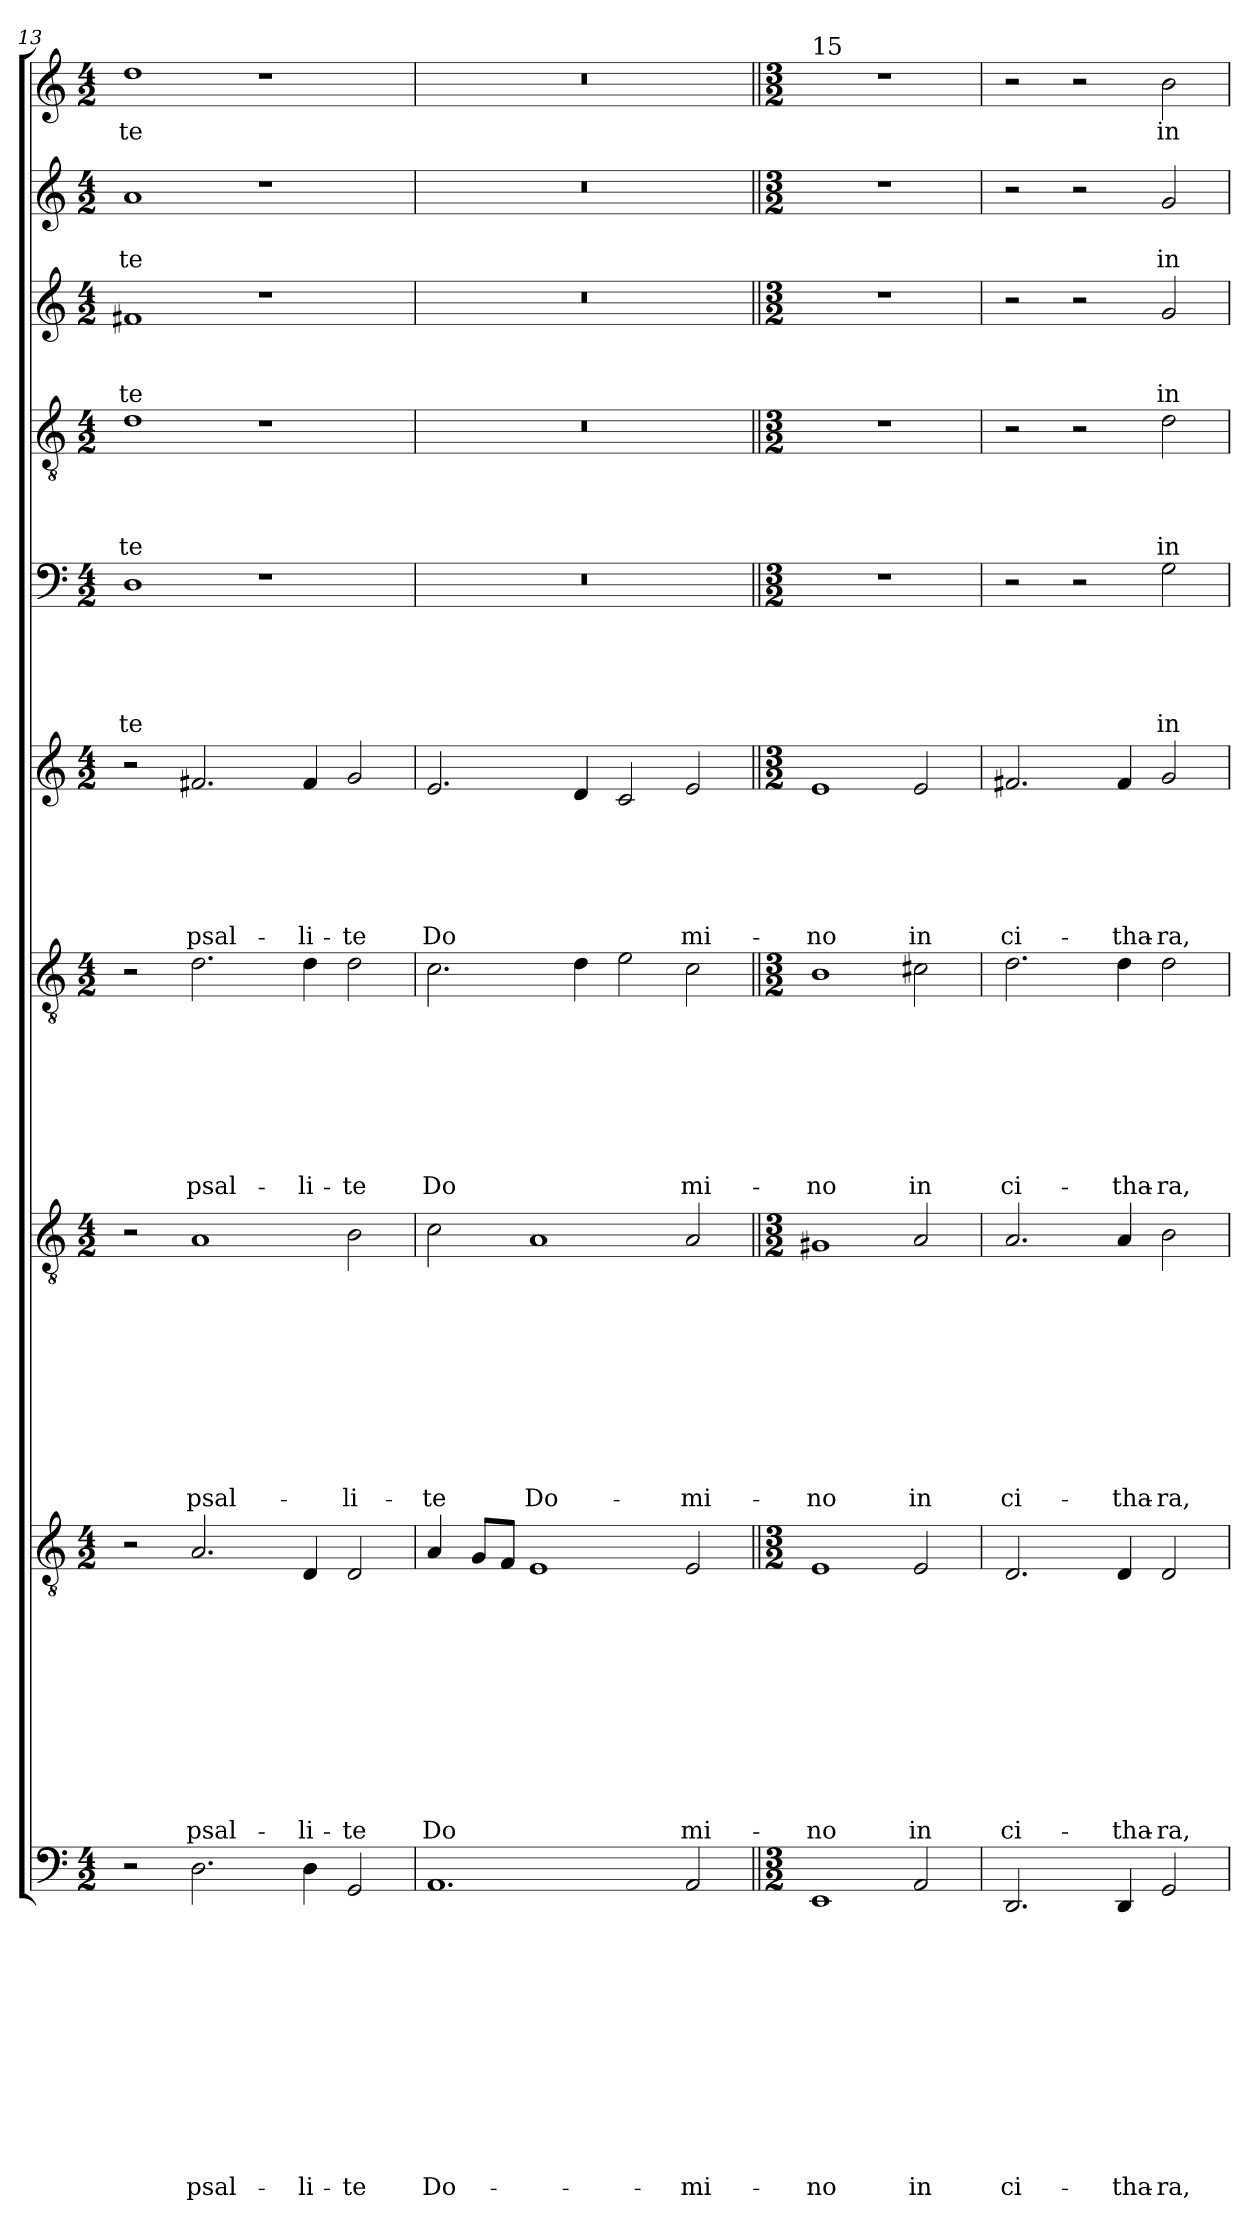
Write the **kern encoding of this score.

**kern	**text	**text	**text	**text	**text	**text	**text	**text	**text	**text	**text	**text	**kern	**text	**text	**text	**text	**text	**text	**text	**text	**text	**text	**text	**kern	**text	**text	**text	**text	**text	**text	**text	**text	**text	**text	**kern	**text	**text	**text	**text	**text	**text	**text	**text	**kern	**text	**text	**text	**text	**text	**text	**kern	**text	**text	**text	**text	**text	**kern	**text	**text	**text	**text	**kern	**text	**text	**text	**kern	**text	**text	**kern	**text
*part10	*part10	*part10	*part10	*part10	*part10	*part10	*part10	*part10	*part10	*part10	*part10	*part10	*part9	*part9	*part9	*part9	*part9	*part9	*part9	*part9	*part9	*part9	*part9	*part9	*part8	*part8	*part8	*part8	*part8	*part8	*part8	*part8	*part8	*part8	*part8	*part7	*part7	*part7	*part7	*part7	*part7	*part7	*part7	*part7	*part6	*part6	*part6	*part6	*part6	*part6	*part6	*part5	*part5	*part5	*part5	*part5	*part5	*part4	*part4	*part4	*part4	*part4	*part3	*part3	*part3	*part3	*part2	*part2	*part2	*part1	*part1
*staff10	*staff10	*staff10	*staff10	*staff10	*staff10	*staff10	*staff10	*staff10	*staff10	*staff10	*staff10	*staff10	*staff9	*staff9	*staff9	*staff9	*staff9	*staff9	*staff9	*staff9	*staff9	*staff9	*staff9	*staff9	*staff8	*staff8	*staff8	*staff8	*staff8	*staff8	*staff8	*staff8	*staff8	*staff8	*staff8	*staff7	*staff7	*staff7	*staff7	*staff7	*staff7	*staff7	*staff7	*staff7	*staff6	*staff6	*staff6	*staff6	*staff6	*staff6	*staff6	*staff5	*staff5	*staff5	*staff5	*staff5	*staff5	*staff4	*staff4	*staff4	*staff4	*staff4	*staff3	*staff3	*staff3	*staff3	*staff2	*staff2	*staff2	*staff1	*staff1
*clefF4	*	*	*	*	*	*	*	*	*	*	*	*	*clefGv2	*	*	*	*	*	*	*	*	*	*	*	*clefGv2	*	*	*	*	*	*	*	*	*	*	*clefGv2	*	*	*	*	*	*	*	*	*clefG2	*	*	*	*	*	*	*clefF4	*	*	*	*	*	*clefGv2	*	*	*	*	*clefG2	*	*	*	*clefG2	*	*	*clefG2	*
*k[]	*	*	*	*	*	*	*	*	*	*	*	*	*k[]	*	*	*	*	*	*	*	*	*	*	*	*k[]	*	*	*	*	*	*	*	*	*	*	*k[]	*	*	*	*	*	*	*	*	*k[]	*	*	*	*	*	*	*k[]	*	*	*	*	*	*k[]	*	*	*	*	*k[]	*	*	*	*k[]	*	*	*k[]	*
*C:	*	*	*	*	*	*	*	*	*	*	*	*	*C:	*	*	*	*	*	*	*	*	*	*	*	*C:	*	*	*	*	*	*	*	*	*	*	*C:	*	*	*	*	*	*	*	*	*C:	*	*	*	*	*	*	*C:	*	*	*	*	*	*C:	*	*	*	*	*C:	*	*	*	*C:	*	*	*C:	*
*M4/2	*	*	*	*	*	*	*	*	*	*	*	*	*M4/2	*	*	*	*	*	*	*	*	*	*	*	*M4/2	*	*	*	*	*	*	*	*	*	*	*M4/2	*	*	*	*	*	*	*	*	*M4/2	*	*	*	*	*	*	*M4/2	*	*	*	*	*	*M4/2	*	*	*	*	*M4/2	*	*	*	*M4/2	*	*	*M4/2	*
=13	=13	=13	=13	=13	=13	=13	=13	=13	=13	=13	=13	=13	=13	=13	=13	=13	=13	=13	=13	=13	=13	=13	=13	=13	=13	=13	=13	=13	=13	=13	=13	=13	=13	=13	=13	=13	=13	=13	=13	=13	=13	=13	=13	=13	=13	=13	=13	=13	=13	=13	=13	=13	=13	=13	=13	=13	=13	=13	=13	=13	=13	=13	=13	=13	=13	=13	=13	=13	=13	=13	=13
!	!	!	!	!	!	!	!	!	!	!	!	!	!	!	!	!	!	!	!	!	!	!	!	!	!	!	!	!	!	!	!	!	!	!	!	!	!	!	!	!	!	!	!	!	!	!	!	!	!	!	!	!	!	!	!	!	!LO:LY:b	!	!	!	!	!LO:LY:b	!	!	!	!LO:LY:b	!	!	!LO:LY:b	!	!LO:LY:b
2r	.	.	.	.	.	.	.	.	.	.	.	.	2r	.	.	.	.	.	.	.	.	.	.	.	2r	.	.	.	.	.	.	.	.	.	.	2r	.	.	.	.	.	.	.	.	2r	.	.	.	.	.	.	1D	.	.	.	.	-te	1d	.	.	.	-te	1f#X	.	.	-te	1a	.	-te	1dd	-te
!	!	!	!	!	!	!	!	!	!	!	!	!LO:LY:b	!	!	!	!	!	!	!	!	!	!	!	!LO:LY:b	!	!	!	!	!	!	!	!	!	!	!LO:LY:b	!	!	!	!	!	!	!	!	!LO:LY:b	!	!	!	!	!	!	!LO:LY:b	!	!	!	!	!	!	!	!	!	!	!	!	!	!	!	!	!	!	!	!
2.D\	.	.	.	.	.	.	.	.	.	.	.	psal-	2.A/	.	.	.	.	.	.	.	.	.	.	psal-	1A	.	.	.	.	.	.	.	.	.	psal-	2.d\	.	.	.	.	.	.	.	psal-	2.f#X/	.	.	.	.	.	psal-	.	.	.	.	.	.	.	.	.	.	.	.	.	.	.	.	.	.	.	.
.	.	.	.	.	.	.	.	.	.	.	.	.	.	.	.	.	.	.	.	.	.	.	.	.	.	.	.	.	.	.	.	.	.	.	.	.	.	.	.	.	.	.	.	.	.	.	.	.	.	.	.	1r	.	.	.	.	.	1r	.	.	.	.	1r	.	.	.	1r	.	.	1r	.
!	!	!	!	!	!	!	!	!	!	!	!	!LO:LY:b	!	!	!	!	!	!	!	!	!	!	!	!LO:LY:b	!	!	!	!	!	!	!	!	!	!	!	!	!	!	!	!	!	!	!	!LO:LY:b	!	!	!	!	!	!	!LO:LY:b	!	!	!	!	!	!	!	!	!	!	!	!	!	!	!	!	!	!	!	!
4D\	.	.	.	.	.	.	.	.	.	.	.	-li-	4D/	.	.	.	.	.	.	.	.	.	.	-li-	.	.	.	.	.	.	.	.	.	.	.	4d\	.	.	.	.	.	.	.	-li-	4f#/	.	.	.	.	.	-li-	.	.	.	.	.	.	.	.	.	.	.	.	.	.	.	.	.	.	.	.
!	!	!	!	!	!	!	!	!	!	!	!	!LO:LY:b	!	!	!	!	!	!	!	!	!	!	!	!LO:LY:b	!	!	!	!	!	!	!	!	!	!	!LO:LY:b	!	!	!	!	!	!	!	!	!LO:LY:b	!	!	!	!	!	!	!LO:LY:b	!	!	!	!	!	!	!	!	!	!	!	!	!	!	!	!	!	!	!	!
2GG/	.	.	.	.	.	.	.	.	.	.	.	-te	2D/	.	.	.	.	.	.	.	.	.	.	-te	2B\	.	.	.	.	.	.	.	.	.	-li-	2d\	.	.	.	.	.	.	.	-te	2g/	.	.	.	.	.	-te	.	.	.	.	.	.	.	.	.	.	.	.	.	.	.	.	.	.	.	.
=14	=14	=14	=14	=14	=14	=14	=14	=14	=14	=14	=14	=14	=14	=14	=14	=14	=14	=14	=14	=14	=14	=14	=14	=14	=14	=14	=14	=14	=14	=14	=14	=14	=14	=14	=14	=14	=14	=14	=14	=14	=14	=14	=14	=14	=14	=14	=14	=14	=14	=14	=14	=14	=14	=14	=14	=14	=14	=14	=14	=14	=14	=14	=14	=14	=14	=14	=14	=14	=14	=14	=14
!	!	!	!	!	!	!	!	!	!	!	!	!LO:LY:b	!	!	!	!	!	!	!	!	!	!	!	!LO:LY:b	!	!	!	!	!	!	!	!	!	!	!LO:LY:b	!	!	!	!	!	!	!	!	!LO:LY:b	!	!	!	!	!	!	!LO:LY:b	!	!	!	!	!	!	!	!	!	!	!	!	!	!	!	!	!	!	!	!
1.AA	.	.	.	.	.	.	.	.	.	.	.	Do-	4A/	.	.	.	.	.	.	.	.	.	.	Do	2c\	.	.	.	.	.	.	.	.	.	-te	2.c\	.	.	.	.	.	.	.	Do	2.e/	.	.	.	.	.	Do	0r	.	.	.	.	.	0r	.	.	.	.	0r	.	.	.	0r	.	.	0r	.
.	.	.	.	.	.	.	.	.	.	.	.	.	8G/L	.	.	.	.	.	.	.	.	.	.	.	.	.	.	.	.	.	.	.	.	.	.	.	.	.	.	.	.	.	.	.	.	.	.	.	.	.	.	.	.	.	.	.	.	.	.	.	.	.	.	.	.	.	.	.	.	.	.
.	.	.	.	.	.	.	.	.	.	.	.	.	8F/J	.	.	.	.	.	.	.	.	.	.	.	.	.	.	.	.	.	.	.	.	.	.	.	.	.	.	.	.	.	.	.	.	.	.	.	.	.	.	.	.	.	.	.	.	.	.	.	.	.	.	.	.	.	.	.	.	.	.
!	!	!	!	!	!	!	!	!	!	!	!	!	!	!	!	!	!	!	!	!	!	!	!	!LO:LY:b	!	!	!	!	!	!	!	!	!	!	!LO:LY:b	!	!	!	!	!	!	!	!	!	!	!	!	!	!	!	!	!	!	!	!	!	!	!	!	!	!	!	!	!	!	!	!	!	!	!	!
.	.	.	.	.	.	.	.	.	.	.	.	.	1E	.	.	.	.	.	.	.	.	.	.	­	1A	.	.	.	.	.	.	.	.	.	Do-	.	.	.	.	.	.	.	.	.	.	.	.	.	.	.	.	.	.	.	.	.	.	.	.	.	.	.	.	.	.	.	.	.	.	.	.
!	!	!	!	!	!	!	!	!	!	!	!	!	!	!	!	!	!	!	!	!	!	!	!	!	!	!	!	!	!	!	!	!	!	!	!	!	!	!	!	!	!	!	!	!LO:LY:b	!	!	!	!	!	!	!LO:LY:b	!	!	!	!	!	!	!	!	!	!	!	!	!	!	!	!	!	!	!	!
.	.	.	.	.	.	.	.	.	.	.	.	.	.	.	.	.	.	.	.	.	.	.	.	.	.	.	.	.	.	.	.	.	.	.	.	4d\	.	.	.	.	.	.	.	­	4d/	.	.	.	.	.	­	.	.	.	.	.	.	.	.	.	.	.	.	.	.	.	.	.	.	.	.
.	.	.	.	.	.	.	.	.	.	.	.	.	.	.	.	.	.	.	.	.	.	.	.	.	.	.	.	.	.	.	.	.	.	.	.	2e\	.	.	.	.	.	.	.	.	2c/	.	.	.	.	.	.	.	.	.	.	.	.	.	.	.	.	.	.	.	.	.	.	.	.	.	.
!	!	!	!	!	!	!	!	!	!	!	!	!LO:LY:b	!	!	!	!	!	!	!	!	!	!	!	!LO:LY:b	!	!	!	!	!	!	!	!	!	!	!LO:LY:b	!	!	!	!	!	!	!	!	!LO:LY:b	!	!	!	!	!	!	!LO:LY:b	!	!	!	!	!	!	!	!	!	!	!	!	!	!	!	!	!	!	!	!
2AA/	.	.	.	.	.	.	.	.	.	.	.	-mi-	2E/	.	.	.	.	.	.	.	.	.	.	mi-	2A/	.	.	.	.	.	.	.	.	.	-mi-	2c\	.	.	.	.	.	.	.	mi-	2e/	.	.	.	.	.	mi-	.	.	.	.	.	.	.	.	.	.	.	.	.	.	.	.	.	.	.	.
=15||	=15||	=15||	=15||	=15||	=15||	=15||	=15||	=15||	=15||	=15||	=15||	=15||	=15||	=15||	=15||	=15||	=15||	=15||	=15||	=15||	=15||	=15||	=15||	=15||	=15||	=15||	=15||	=15||	=15||	=15||	=15||	=15||	=15||	=15||	=15||	=15||	=15||	=15||	=15||	=15||	=15||	=15||	=15||	=15||	=15||	=15||	=15||	=15||	=15||	=15||	=15||	=15||	=15||	=15||	=15||	=15||	=15||	=15||	=15||	=15||	=15||	=15||	=15||	=15||	=15||	=15||	=15||	=15||	=15||	=15||	=15||
*M3/2	*	*	*	*	*	*	*	*	*	*	*	*	*M3/2	*	*	*	*	*	*	*	*	*	*	*	*M3/2	*	*	*	*	*	*	*	*	*	*	*M3/2	*	*	*	*	*	*	*	*	*M3/2	*	*	*	*	*	*	*M3/2	*	*	*	*	*	*M3/2	*	*	*	*	*M3/2	*	*	*	*M3/2	*	*	*M3/2	*
!	!	!	!	!	!	!	!	!	!	!	!	!	!	!	!	!	!	!	!	!	!	!	!	!	!	!	!	!	!	!	!	!	!	!	!	!	!	!	!	!	!	!	!	!	!	!	!	!	!	!	!	!	!	!	!	!	!	!	!	!	!	!	!	!	!	!	!	!	!	!LO:TX:a:t=15	!
!	!	!	!	!	!	!	!	!	!	!	!	!LO:LY:b	!	!	!	!	!	!	!	!	!	!	!	!LO:LY:b	!	!	!	!	!	!	!	!	!	!	!LO:LY:b	!	!	!	!	!	!	!	!	!LO:LY:b	!	!	!	!	!	!	!LO:LY:b	!	!	!	!	!	!	!	!	!	!	!	!	!	!	!	!	!	!	!	!
1EE	.	.	.	.	.	.	.	.	.	.	.	-no	1E	.	.	.	.	.	.	.	.	.	.	-no	1G#X	.	.	.	.	.	.	.	.	.	-no	1B	.	.	.	.	.	.	.	-no	1e	.	.	.	.	.	-no	1.r	.	.	.	.	.	1.r	.	.	.	.	1.r	.	.	.	1.r	.	.	1.r	.
!	!	!	!	!	!	!	!	!	!	!	!	!LO:LY:b	!	!	!	!	!	!	!	!	!	!	!	!LO:LY:b	!	!	!	!	!	!	!	!	!	!	!LO:LY:b	!	!	!	!	!	!	!	!	!LO:LY:b	!	!	!	!	!	!	!LO:LY:b	!	!	!	!	!	!	!	!	!	!	!	!	!	!	!	!	!	!	!	!
2AA/	.	.	.	.	.	.	.	.	.	.	.	in	2E/	.	.	.	.	.	.	.	.	.	.	in	2A/	.	.	.	.	.	.	.	.	.	in	2c#X\	.	.	.	.	.	.	.	in	2e/	.	.	.	.	.	in	.	.	.	.	.	.	.	.	.	.	.	.	.	.	.	.	.	.	.	.
=16	=16	=16	=16	=16	=16	=16	=16	=16	=16	=16	=16	=16	=16	=16	=16	=16	=16	=16	=16	=16	=16	=16	=16	=16	=16	=16	=16	=16	=16	=16	=16	=16	=16	=16	=16	=16	=16	=16	=16	=16	=16	=16	=16	=16	=16	=16	=16	=16	=16	=16	=16	=16	=16	=16	=16	=16	=16	=16	=16	=16	=16	=16	=16	=16	=16	=16	=16	=16	=16	=16	=16
!	!	!	!	!	!	!	!	!	!	!	!	!LO:LY:b	!	!	!	!	!	!	!	!	!	!	!	!LO:LY:b	!	!	!	!	!	!	!	!	!	!	!LO:LY:b	!	!	!	!	!	!	!	!	!LO:LY:b	!	!	!	!	!	!	!LO:LY:b	!	!	!	!	!	!	!	!	!	!	!	!	!	!	!	!	!	!	!	!
2.DD/	.	.	.	.	.	.	.	.	.	.	.	ci-	2.D/	.	.	.	.	.	.	.	.	.	.	ci-	2.A/	.	.	.	.	.	.	.	.	.	ci-	2.d\	.	.	.	.	.	.	.	ci-	2.f#X/	.	.	.	.	.	ci-	2r	.	.	.	.	.	2r	.	.	.	.	2r	.	.	.	2r	.	.	2r	.
.	.	.	.	.	.	.	.	.	.	.	.	.	.	.	.	.	.	.	.	.	.	.	.	.	.	.	.	.	.	.	.	.	.	.	.	.	.	.	.	.	.	.	.	.	.	.	.	.	.	.	.	2r	.	.	.	.	.	2r	.	.	.	.	2r	.	.	.	2r	.	.	2r	.
!	!	!	!	!	!	!	!	!	!	!	!	!LO:LY:b	!	!	!	!	!	!	!	!	!	!	!	!LO:LY:b	!	!	!	!	!	!	!	!	!	!	!LO:LY:b	!	!	!	!	!	!	!	!	!LO:LY:b	!	!	!	!	!	!	!LO:LY:b	!	!	!	!	!	!	!	!	!	!	!	!	!	!	!	!	!	!	!	!
4DD/	.	.	.	.	.	.	.	.	.	.	.	-tha-	4D/	.	.	.	.	.	.	.	.	.	.	-tha-	4A/	.	.	.	.	.	.	.	.	.	-tha-	4d\	.	.	.	.	.	.	.	-tha-	4f#/	.	.	.	.	.	-tha-	.	.	.	.	.	.	.	.	.	.	.	.	.	.	.	.	.	.	.	.
!	!	!	!	!	!	!	!	!	!	!	!	!LO:LY:b	!	!	!	!	!	!	!	!	!	!	!	!LO:LY:b	!	!	!	!	!	!	!	!	!	!	!LO:LY:b	!	!	!	!	!	!	!	!	!LO:LY:b	!	!	!	!	!	!	!LO:LY:b	!	!	!	!	!	!LO:LY:b	!	!	!	!	!LO:LY:b	!	!	!	!LO:LY:b	!	!	!LO:LY:b	!	!LO:LY:b
2GG/	.	.	.	.	.	.	.	.	.	.	.	-ra,	2D/	.	.	.	.	.	.	.	.	.	.	-ra,	2B\	.	.	.	.	.	.	.	.	.	-ra,	2d\	.	.	.	.	.	.	.	-ra,	2g/	.	.	.	.	.	-ra,	2G\	.	.	.	.	in	2d\	.	.	.	in	2g/	.	.	in	2g/	.	in	2b\	in
=	=	=	=	=	=	=	=	=	=	=	=	=	=	=	=	=	=	=	=	=	=	=	=	=	=	=	=	=	=	=	=	=	=	=	=	=	=	=	=	=	=	=	=	=	=	=	=	=	=	=	=	=	=	=	=	=	=	=	=	=	=	=	=	=	=	=	=	=	=	=	=
*-	*-	*-	*-	*-	*-	*-	*-	*-	*-	*-	*-	*-	*-	*-	*-	*-	*-	*-	*-	*-	*-	*-	*-	*-	*-	*-	*-	*-	*-	*-	*-	*-	*-	*-	*-	*-	*-	*-	*-	*-	*-	*-	*-	*-	*-	*-	*-	*-	*-	*-	*-	*-	*-	*-	*-	*-	*-	*-	*-	*-	*-	*-	*-	*-	*-	*-	*-	*-	*-	*-	*-
